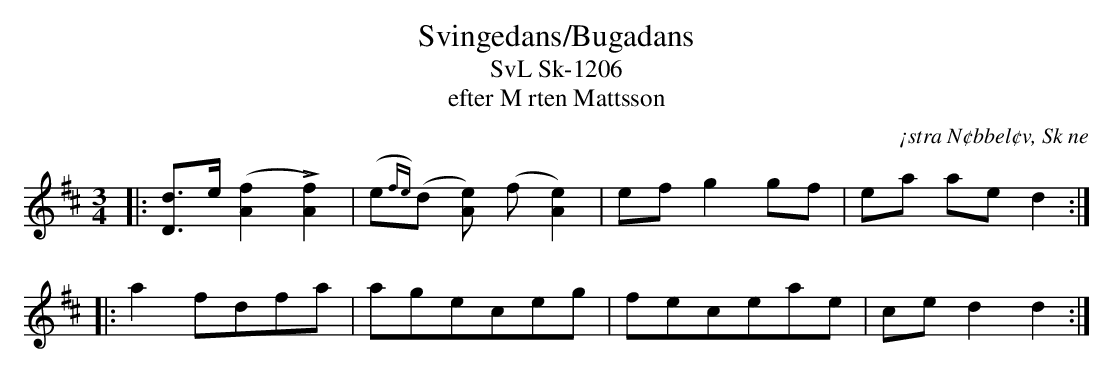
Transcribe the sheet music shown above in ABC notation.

X:1
T:Svingedans/Bugadans
T:SvL Sk-1206
T:efter M rten Mattsson
O:¡stra N¢bbel¢v, Sk ne
M:3/4
L:1/8
Q:1/4=108
K:D
|: [dD]>e ([f2A2] L[f2A2]) | (e{fe})(d [eA]) (f [e2A2]) | ef g2 gf | ea ae d2 :|
|: a2 fdfa | ageceg | feceae | ce d2 d2 :|
